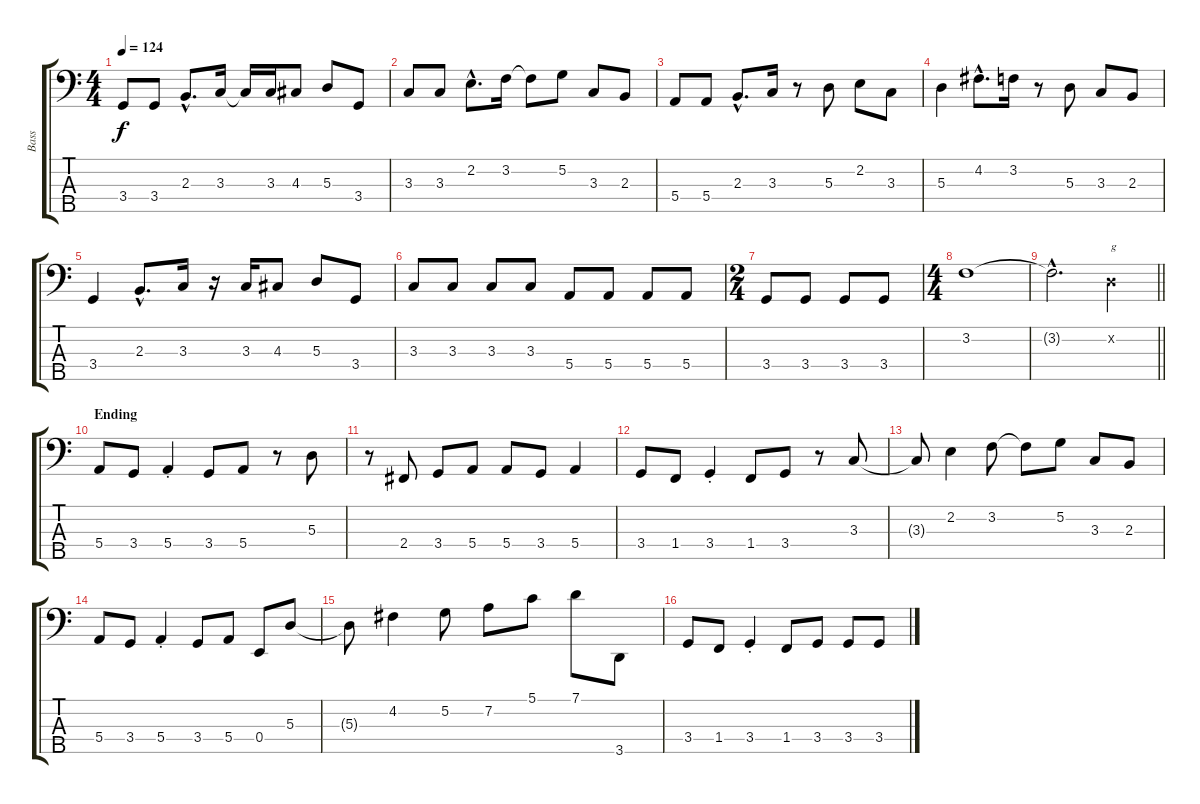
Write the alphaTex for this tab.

\track ("Bass" "Bass") {instrument electricbassfinger}
\staff {score tabs}
\tuning (G2 D2 A1 E1 B0) {hide}
\ts (4 4)
\tempo 124
\clef f4
\ks aminor
3.4.8{dy f} 3.4.8 2.3{hac}.8{d} 3.3.16 3.3{t}.16 3.3.16 4.3.8 5.3.8 3.4.8 |
3.3.8 3.3.8 2.2{hac}.8{d} 3.2.16 3.2{t}.8 5.2.8 3.3.8 2.3.8 |
5.4.8 5.4.8 2.3{hac}.8{d} 3.3.16 r.8 5.3.8 2.2.8 3.3.8 |
5.3.4 4.2{hac}.8{d} 3.2.16 r.8 5.3.8 3.3.8 2.3.8 |
3.4.4 2.3{hac}.8{d} 3.3.16 r.16 3.3.16 4.3.8 5.3.8 3.4.8 |
3.3.8 3.3.8 3.3.8 3.3.8 5.4.8 5.4.8 5.4.8 5.4.8 |
\ts (2 4)
3.4.8 3.4.8 3.4.8 3.4.8 |
\ts (4 4)
3.2.1 |
\barLineRight lightlight
3.2{hac t}.2{d} 0.2{x}.4{txt "g"} |
\section ("" "Ending")
5.4.8 3.4.8 5.4{st}.4 3.4.8 5.4.8 r.8 5.3.8 |
r.8 2.4.8 3.4.8 5.4.8 5.4.8 3.4.8 5.4.4 |
3.4.8 1.4.8 3.4{st}.4 1.4.8 3.4.8 r.8 3.3.8 |
3.3{t}.8 2.2.4 3.2.8 3.2{t}.8 5.2.8 3.3.8 2.3.8 |
5.4.8 3.4.8 5.4{st}.4 3.4.8 5.4.8 0.4.8 5.3.8 |
5.3{t}.8 4.2.4 5.2.8 7.2.8 5.1.8 7.1.8 3.5.8 |
3.4.8 1.4.8 3.4{st}.4 1.4.8 3.4.8 3.4.8 3.4.8
